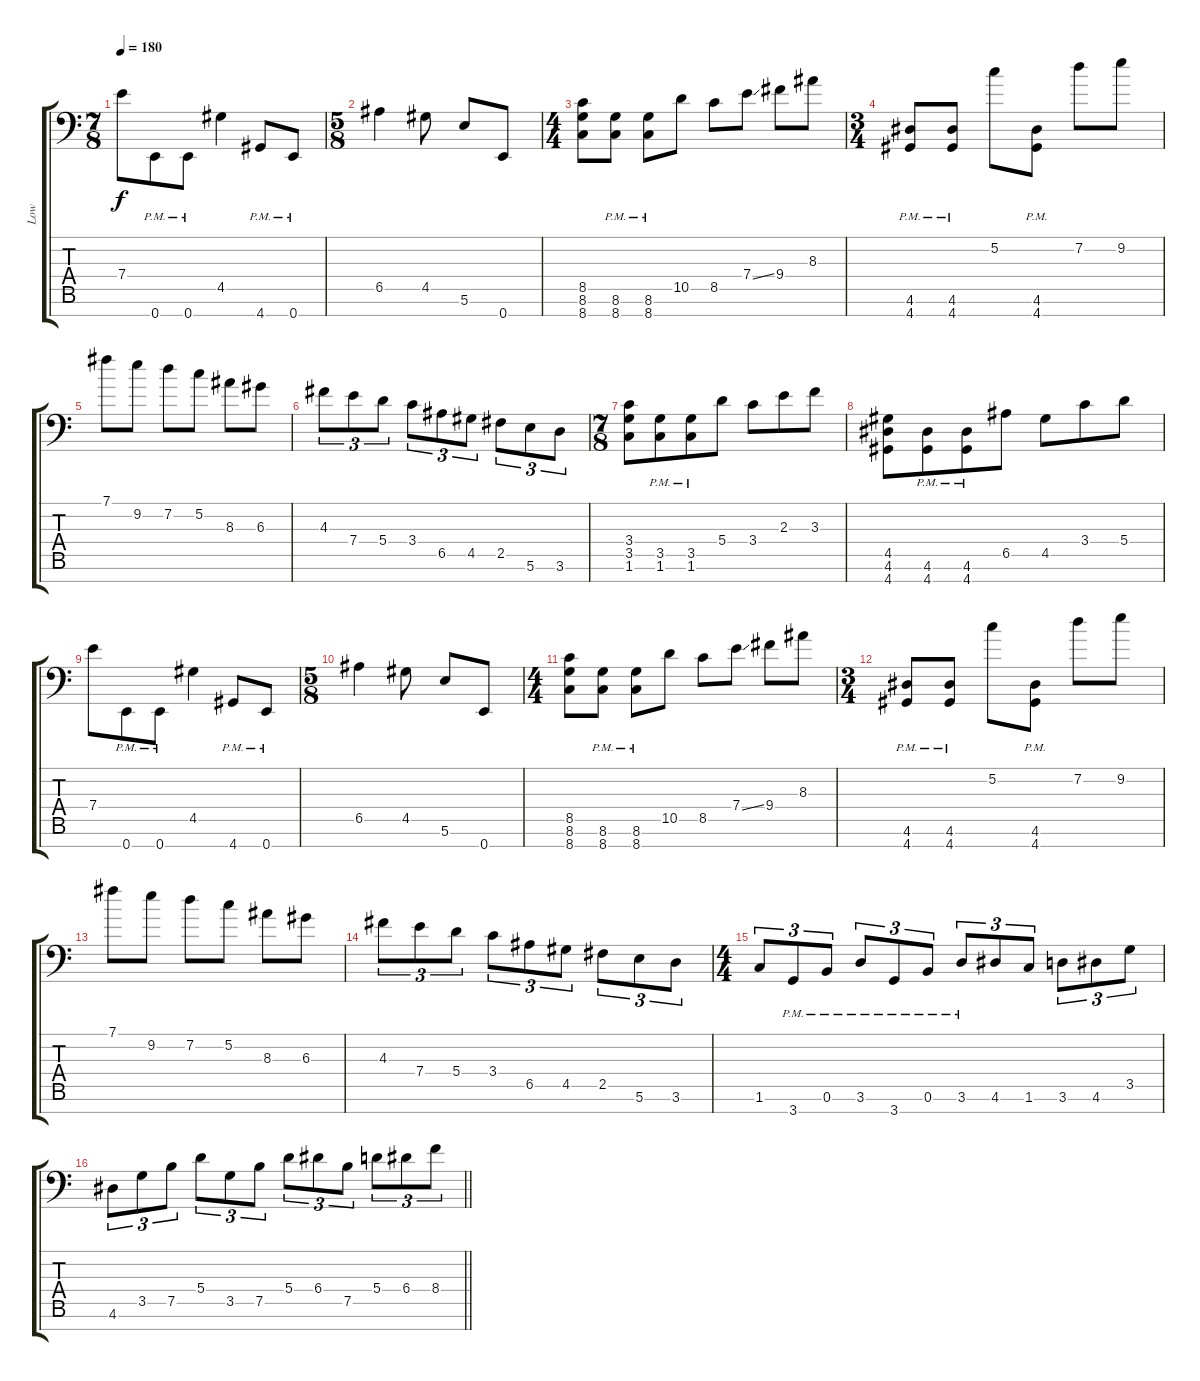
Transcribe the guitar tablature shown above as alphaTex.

\track ("Low " "Low ") {instrument acousticguitarsteel}
\staff {score tabs}
\tuning (B3 G3 D3 A2 E2 B1 E1) {hide}
\ts (7 8)
\tempo 180
\clef f4
\ks c
7.4.8{dy f} 0.7{pm}.8 0.7{pm}.8 4.5.4 4.7{pm}.8 0.7{pm}.8 |
\ts (5 8)
6.5.4 4.5.8 5.6.8 0.7.8 |
\ts (4 4)
(8.5 8.6 8.7).8 (8.6{pm} 8.7{pm}).8 (8.6{pm} 8.7{pm}).8 10.5.8 8.5.8 7.4{ss}.8 9.4.8 8.3.8 |
\ts (3 4)
(4.6{pm} 4.7{pm}).8 (4.6{pm} 4.7{pm}).8 5.2.8 (4.6{pm} 4.7{pm}).8 7.2.8 9.2.8 |
7.1.8 9.2.8 7.2.8 5.2.8 8.3.8 6.3.8 |
4.3.8{tu (3 2)} 7.4.8{tu (3 2)} 5.4.8{tu (3 2)} 3.4.8{tu (3 2)} 6.5.8{tu (3 2)} 4.5.8{tu (3 2)} 2.5.8{tu (3 2)} 5.6.8{tu (3 2)} 3.6.8{tu (3 2)} |
\ts (7 8)
(3.4 3.5 1.6).8 (3.5{pm} 1.6{pm}).8 (3.5{pm} 1.6{pm}).8 5.4.8 3.4.8 2.3.8 3.3.8 |
(4.5 4.6 4.7).8 (4.6{pm} 4.7{pm}).8 (4.6{pm} 4.7{pm}).8 6.5.8 4.5.8 3.4.8 5.4.8 |
7.4.8 0.7{pm}.8 0.7{pm}.8 4.5.4 4.7{pm}.8 0.7{pm}.8 |
\ts (5 8)
6.5.4 4.5.8 5.6.8 0.7.8 |
\ts (4 4)
(8.5 8.6 8.7).8 (8.6{pm} 8.7{pm}).8 (8.6{pm} 8.7{pm}).8 10.5.8 8.5.8 7.4{ss}.8 9.4.8 8.3.8 |
\ts (3 4)
(4.6{pm} 4.7{pm}).8 (4.6{pm} 4.7{pm}).8 5.2.8 (4.6{pm} 4.7{pm}).8 7.2.8 9.2.8 |
7.1.8 9.2.8 7.2.8 5.2.8 8.3.8 6.3.8 |
4.3.8{tu (3 2)} 7.4.8{tu (3 2)} 5.4.8{tu (3 2)} 3.4.8{tu (3 2)} 6.5.8{tu (3 2)} 4.5.8{tu (3 2)} 2.5.8{tu (3 2)} 5.6.8{tu (3 2)} 3.6.8{tu (3 2)} |
\ts (4 4)
1.6.8{tu (3 2)} 3.7{pm}.8{tu (3 2)} 0.6{pm}.8{tu (3 2)} 3.6{pm}.8{tu (3 2)} 3.7{pm}.8{tu (3 2)} 0.6{pm}.8{tu (3 2)} 3.6{pm}.8{tu (3 2)} 4.6.8{tu (3 2)} 1.6.8{tu (3 2)} 3.6.8{tu (3 2)} 4.6.8{tu (3 2)} 3.5.8{tu (3 2)} |
\barLineRight lightlight
4.6.8{tu (3 2)} 3.5.8{tu (3 2)} 7.5.8{tu (3 2)} 5.4.8{tu (3 2)} 3.5.8{tu (3 2)} 7.5.8{tu (3 2)} 5.4.8{tu (3 2)} 6.4.8{tu (3 2)} 7.5.8{tu (3 2)} 5.4.8{tu (3 2)} 6.4.8{tu (3 2)} 8.4.8{tu (3 2)}
